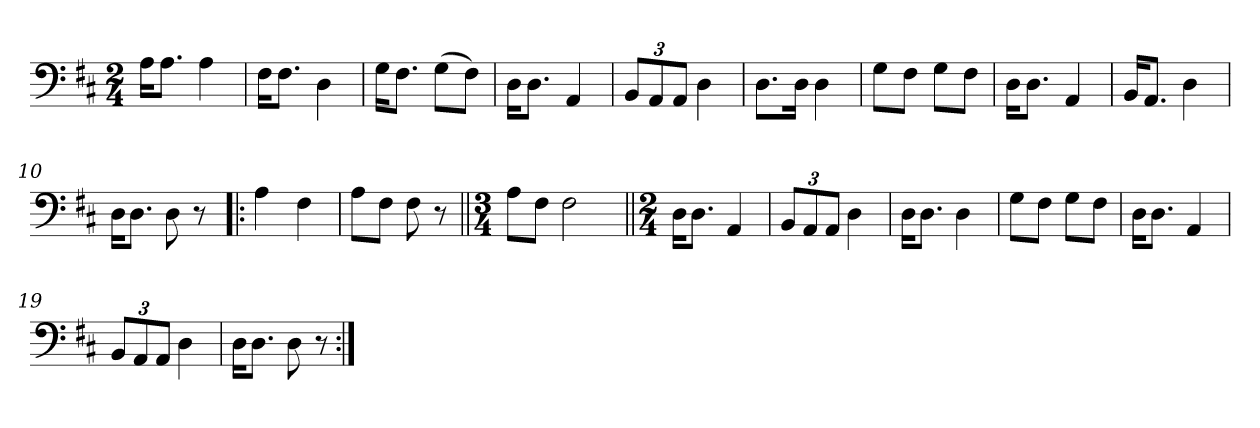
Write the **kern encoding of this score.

**kern
*part1
*staff1
*clefF4
*k[f#c#]
*M2/4
=1
16A\KL
8.A\J
4A\
=2
16F#\KL
8.F#\J
4D\
=3
16G\KL
8.F#\J
(8G\L
8F#\J)
=4
16D\KL
8.D\J
4AA/
=5
12BB/L
12AA/
12AA/J
4D\
=6
8.D\L
16D\Jk
4D\
=7
8G\L
8F#\J
8G\L
8F#\J
=8
16D\KL
8.D\J
4AA/
=9
16BB/KL
8.AA/J
4D\
=10
16D\KL
8.D\J
8D\
8r
=11!|:
4A\
4F#\
=12
8A\L
8F#\J
8F#\
8r
=13||
*M3/4
8A\L
8F#\J
2F#\
=14||
*M2/4
16D\KL
8.D\J
4AA/
=15
12BB/L
12AA/
12AA/J
4D\
=16
16D\KL
8.D\J
4D\
=17
8G\L
8F#\J
8G\L
8F#\J
=18
16D\KL
8.D\J
4AA/
=19
12BB/L
12AA/
12AA/J
4D\
=20
16D\KL
8.D\J
8D\
8r
=:|!
*-
